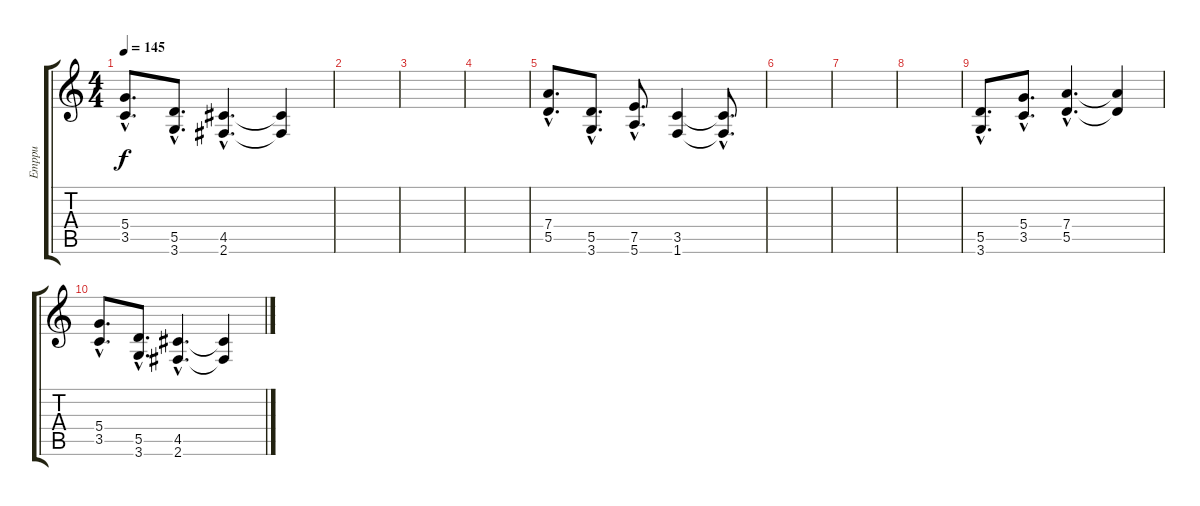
\track ("Emppu" "Emppu") {instrument overdrivenguitar}
\staff {score tabs}
\tuning (E4 B3 G3 D3 A2 E2) {hide}
\ts (4 4)
\tempo 145
\clef g2
\ks c
(5.4{hac} 3.5{hac}).8{d dy f} (5.5{hac} 3.6{hac}).8{d} (4.5{hac} 2.6{hac}).4{d} (4.5{t} 2.6{t}).4 |
|
|
|
(7.4{hac} 5.5{hac}).8{d} (5.5{hac} 3.6{hac}).8{d} (7.5{hac} 5.6{hac}).8{d} (3.5 1.6).4 (3.5{hac t} 1.6{hac t}).8{d} |
|
|
|
(5.5{hac} 3.6{hac}).8{d} (5.4{hac} 3.5{hac}).8{d} (7.4{hac} 5.5{hac}).4{d} (7.4{t} 5.5{t}).4 |
(5.4{hac} 3.5{hac}).8{d} (5.5{hac} 3.6{hac}).8{d} (4.5{hac} 2.6{hac}).4{d} (4.5{t} 2.6{t}).4
